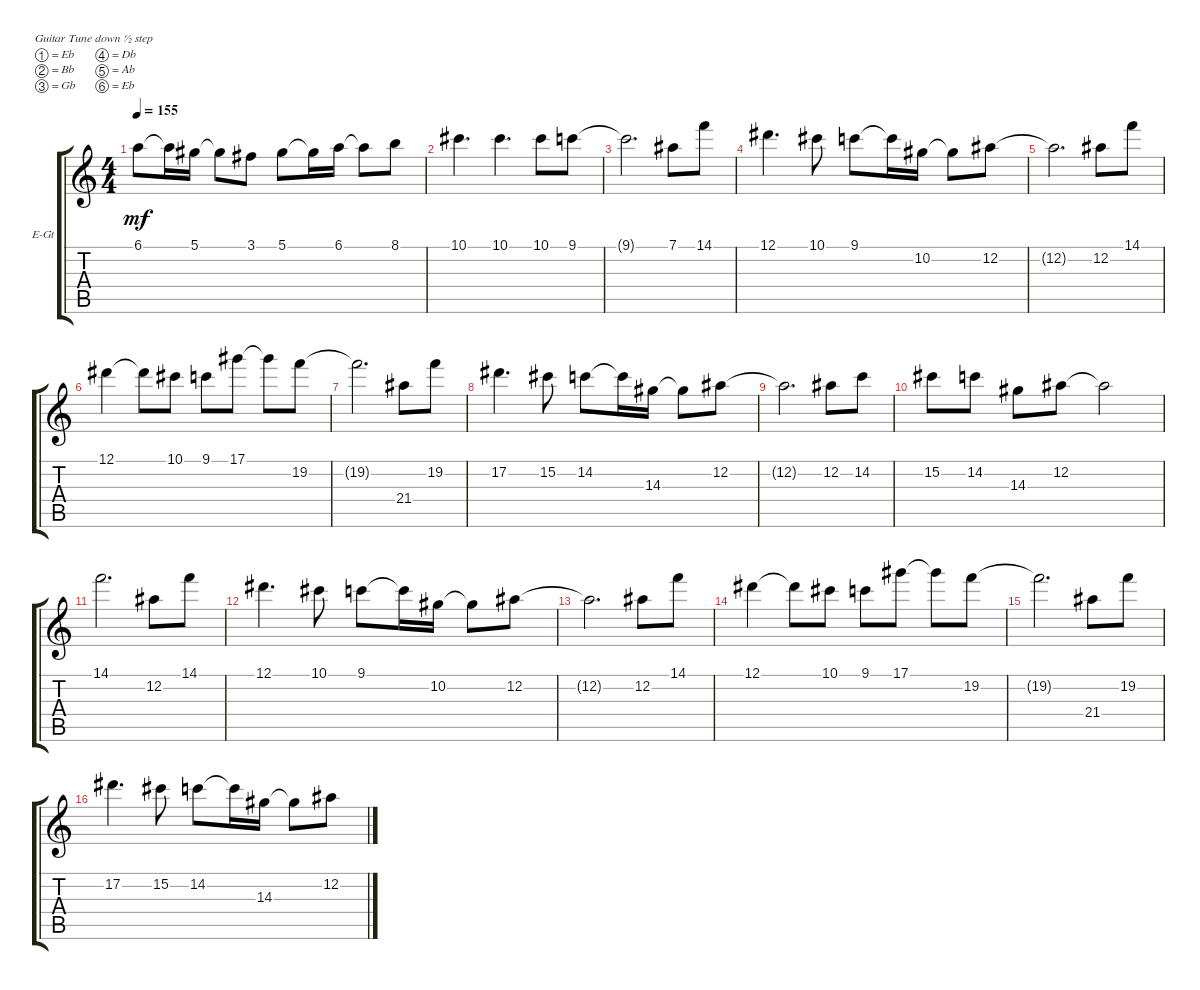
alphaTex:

\defaultSystemsLayout 4
\bracketExtendMode groupsimilarinstruments
\firstSystemTrackNameOrientation horizontal
\otherSystemsTrackNameOrientation horizontal
\track ("Electric Guitar" "E-Gt") {instrument distortionguitar}
\staff {score tabs}
\tuning (Eb4 Bb3 Gb3 Db3 Ab2 Eb2)
\ts (4 4)
\tempo 155
\clef g2
\scale
0.333333
\ks c
6.1.8{dy mf} 6.1{t}.16 5.1.16 5.1{t}.8 3.1.8 5.1.8 5.1{t}.16 6.1.16 6.1{t}.8 8.1.8 |
\scale
0.333333 10.1.4{d} 10.1.4{d} 10.1.8 9.1.8 |
\scale
0.333333 9.1{t}.2{d} 7.1.8 14.1.8 |
\scale
0.333333 12.1.4{d} 10.1.8 9.1.8 9.1{t}.16 10.2.16 10.2{t}.8 12.2.8 |
\scale
0.333333 12.2{t}.2{d} 12.2.8 14.1.8 |
\scale
0.333333 12.1.4 12.1{t}.8 10.1.8 9.1.8 17.1.8 17.1{t}.8 19.2.8 |
\scale
0.333333 19.2{t}.2{d} 21.4.8 19.2.8 |
\scale
0.333333 17.2.4{d} 15.2.8 14.2.8 14.2{t}.16 14.3.16 14.3{t}.8 12.2.8 |
\scale
0.333333 12.2{t}.2{d} 12.2.8 14.2.8 |
\scale
0.333333 15.2.8 14.2.8 14.3.8 12.2.8 12.2{t}.2 |
\scale
0.333333 14.1.2{d} 12.2.8 14.1.8 |
\scale
0.333333 12.1.4{d} 10.1.8 9.1.8 9.1{t}.16 10.2.16 10.2{t}.8 12.2.8 |
\scale
0.333333 12.2{t}.2{d} 12.2.8 14.1.8 |
\scale
0.333333 12.1.4 12.1{t}.8 10.1.8 9.1.8 17.1.8 17.1{t}.8 19.2.8 |
\scale
0.333333 19.2{t}.2{d} 21.4.8 19.2.8 |
\scale
0.333333 17.2.4{d} 15.2.8 14.2.8 14.2{t}.16 14.3.16 14.3{t}.8 12.2.8
